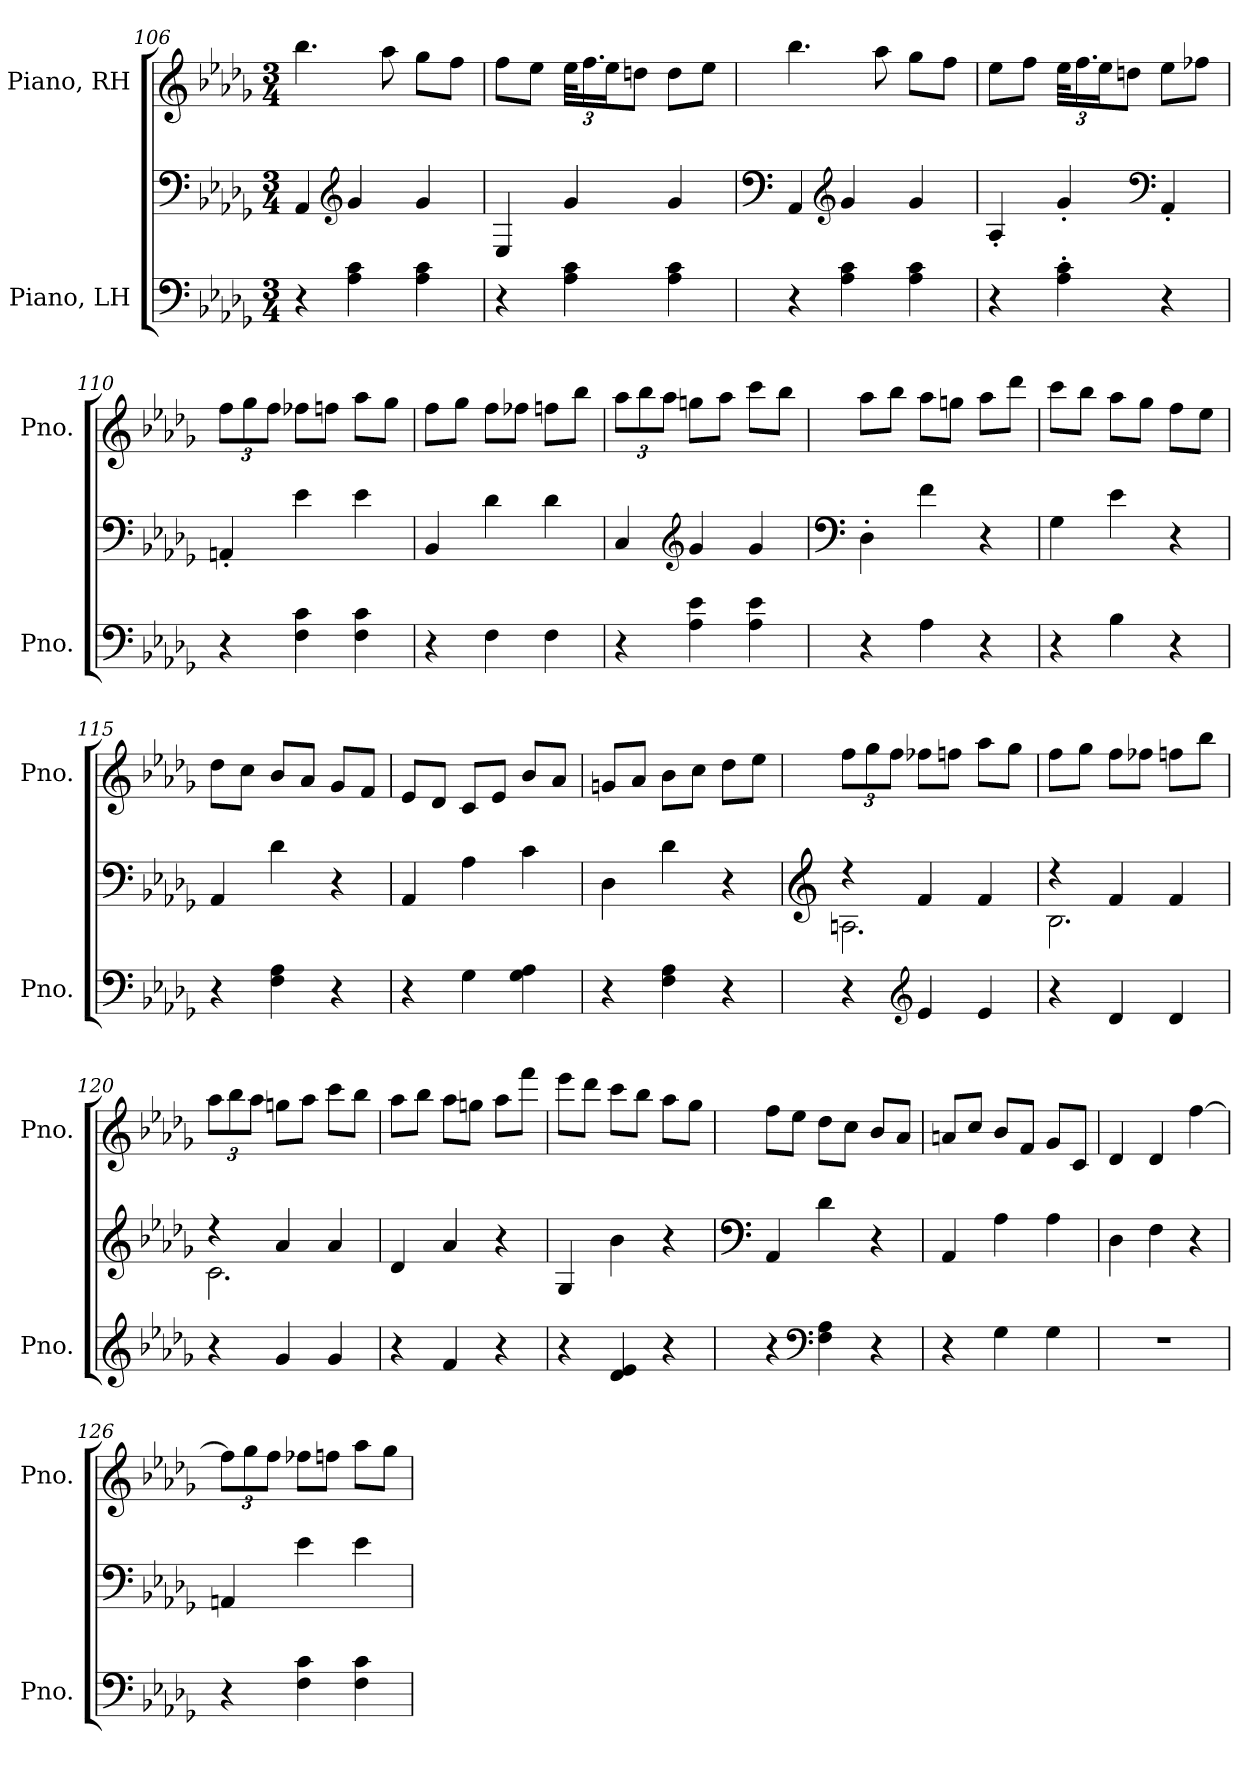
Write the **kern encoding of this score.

**kern	**kern	**kern
*part2	*part2	*part1
*staff3	*staff2	*staff1
*I"Piano, LH	*	*I"Piano, RH
*I'Pno.	*	*I'Pno.
*clefF4	*clefF4	*clefG2
*k[b-e-a-d-g-]	*k[b-e-a-d-g-]	*k[b-e-a-d-g-]
*M3/4	*M3/4	*M3/4
=106	=106	=106
4r	4AA-/	4.bb-\
*	*clefG2	*
4A-\ 4c\	4g-/	.
.	.	8aa-\
4A-\ 4c\	4g-/	8gg-\L
.	.	8ff\J
=107	=107	=107
4r	4E-/	8ff\L
.	.	8ee-\J
*	*	*Xbrackettup
4A-\ 4c\	4g-/	48ee-\KLL
.	.	24.ff\
.	.	24ee-\J
.	.	8ddn\J
4A-\ 4c\	4g-/	8dd\L
.	.	8ee-\J
!!LO:LB:g=z
=108	=108	=108
*	*clefF4	*
4r	4AA-/	4.bb-\
*	*clefG2	*
4A-\ 4c\	4g-/	.
.	.	8aa-\
4A-\ 4c\	4g-/	8gg-\L
.	.	8ff\J
=109	=109	=109
4r	4A-'/	8ee-\L
.	.	8ff\J
4A-\' 4c\'	4g-'/	48ee-\KLL
.	.	24.ff\
.	.	24ee-\J
.	.	8ddn\J
*	*clefF4	*
4r	4AA-'/	8ee-\L
.	.	8ff-X\J
=110	=110	=110
4r	4AAn'/	12ff\L
.	.	12gg-\
.	.	12ff\J
4F\ 4c\	4e-\	8ff-X\L
.	.	8ffn\J
4F\ 4c\	4e-\	8aa-\L
.	.	8gg-\J
=111	=111	=111
4r	4BB-/	8ff\L
.	.	8gg-\J
4F\	4d-\	8ff\L
.	.	8ff-X\J
4F\	4d-\	8ffn\L
.	.	8bb-\J
!!LO:LB:g=z
=112	=112	=112
4r	4C/	12aa-\L
.	.	12bb-\
.	.	12aa-\J
*	*clefG2	*
4A-\ 4e-\	4g-/	8ggn\L
.	.	8aa-\J
4A-\ 4e-\	4g-/	8ccc\L
.	.	8bb-\J
=113	=113	=113
*	*clefF4	*
4r	4D-'\	8aa-\L
.	.	8bb-\J
4A-\	4f\	8aa-\L
.	.	8ggn\J
4r	4r	8aa-\L
.	.	8ddd-\J
=114	=114	=114
4r	4G-\	8ccc\L
.	.	8bb-\J
4B-\	4e-\	8aa-\L
.	.	8gg-\J
4r	4r	8ff\L
.	.	8ee-\J
=115	=115	=115
4r	4AA-/	8dd-\L
.	.	8cc\J
4F\ 4A-\	4d-\	8b-/L
.	.	8a-/J
4r	4r	8g-/L
.	.	8f/J
!!LO:PB:g=z
=116	=116	=116
4r	4AA-/	8e-/L
.	.	8d-/J
4G-\	4A-\	8c/L
.	.	8e-/J
4G-\ 4A-\	4c\	8b-/L
.	.	8a-/J
=117	=117	=117
4r	4D-\	8gn/L
.	.	8a-/J
4F\ 4A-\	4d-\	8b-\L
.	.	8cc\J
4r	4r	8dd-\L
.	.	8ee-\J
=118	=118	=118
*	*clefG2	*
*	*^	*
4r	4r	2.An\	12ff\L
.	.	.	12gg-\
.	.	.	12ff\J
*clefG2	*	*	*
4e-/	4f/	.	8ff-X\L
.	.	.	8ffn\J
4e-/	4f/	.	8aa-\L
.	.	.	8gg-\J
=119	=119	=119	=119
4r	4r	2.B-\	8ff\L
.	.	.	8gg-\J
4d-/	4f/	.	8ff\L
.	.	.	8ff-X\J
4d-/	4f/	.	8ffn\L
.	.	.	8bb-\J
!!LO:LB:g=z
=120	=120	=120	=120
4r	4r	2.c\	12aa-\L
.	.	.	12bb-\
.	.	.	12aa-\J
4g-/	4a-/	.	8ggn\L
.	.	.	8aa-\J
4g-/	4a-/	.	8ccc\L
.	.	.	8bb-\J
*	*v	*v	*
=121	=121	=121
4r	4d-/	8aa-\L
.	.	8bb-\J
4f/	4a-/	8aa-\L
.	.	8ggn\J
4r	4r	8aa-\L
.	.	8fff\J
=122	=122	=122
4r	4G-/	8eee-\L
.	.	8ddd-\J
4d-/ 4e-/	4b-\	8ccc\L
.	.	8bb-\J
4r	4r	8aa-\L
.	.	8gg-\J
=123	=123	=123
*	*clefF4	*
4r	4AA-/	8ff\L
.	.	8ee-\J
*clefF4	*	*
4F\ 4A-\	4d-\	8dd-\L
.	.	8cc\J
4r	4r	8b-/L
.	.	8a-/J
!!LO:LB:g=z
=124	=124	=124
4r	4AA-/	8an/L
.	.	8cc/J
4G-\	4A-\	8b-/L
.	.	8f/J
4G-\	4A-\	8g-/L
.	.	8c/J
=125	=125	=125
2.r	4D-\	4d-/
.	4F\	4d-/
.	4r	[4ff\
=126	=126	=126
4r	4AAn/	12ff\L]
.	.	12gg-\
.	.	12ff\J
4F\ 4c\	4e-\	8ff-X\L
.	.	8ffn\J
4F\ 4c\	4e-\	8aa-\L
.	.	8gg-\J
=	=	=
*-	*-	*-
